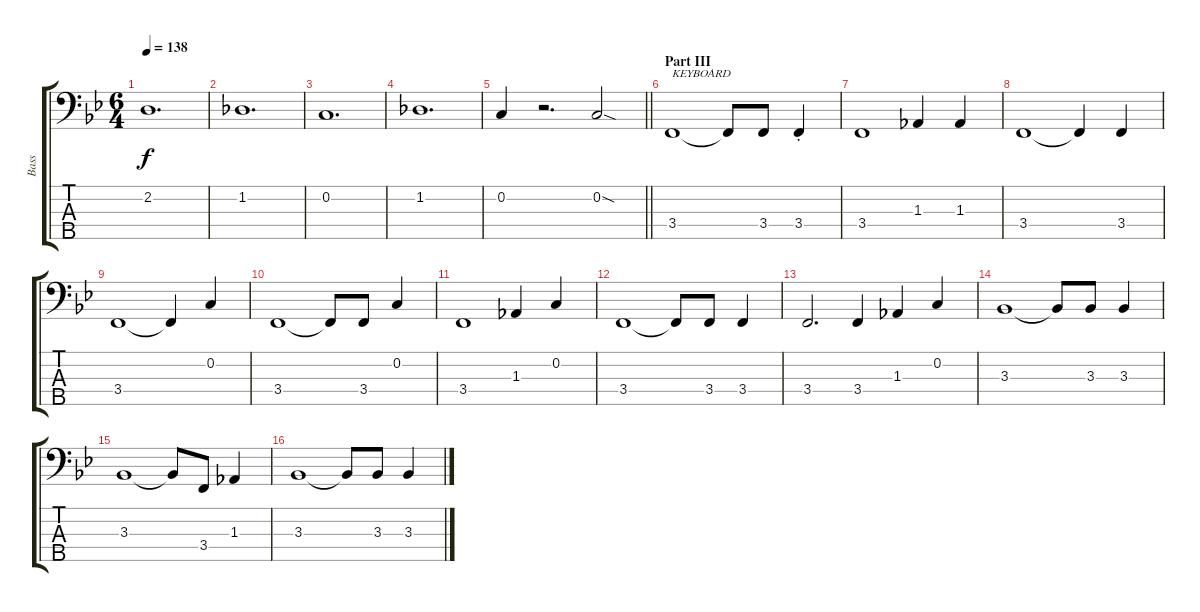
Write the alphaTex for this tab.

\track ("Bass" "Bass") {instrument electricbassfinger}
\staff {score tabs}
\tuning (F2 C2 G1 D1 A0) {hide}
\ts (6 4)
\tempo 138
\clef f4
\ks gminor
2.2.1{d dy f} |
1.2.1{d} |
0.2.1{d} |
1.2.1{d} |
\barLineRight lightlight
0.2.4 r.2{d} 0.2{sod}.2 |
\section ("" "Part III")
3.4.1{txt "KEYBOARD"} 3.4{t}.8 3.4.8 3.4{st}.4 |
3.4.1 1.3.4 1.3.4 |
3.4.1 3.4{t}.4 3.4.4 |
3.4.1 3.4{t}.4 0.2.4 |
3.4.1 3.4{t}.8 3.4.8 0.2.4 |
3.4.1 1.3.4 0.2.4 |
3.4.1 3.4{t}.8 3.4.8 3.4.4 |
3.4.2{d} 3.4.4 1.3.4 0.2.4 |
3.3.1 3.3{t}.8 3.3.8 3.3.4 |
3.3.1 3.3{t}.8 3.4.8 1.3.4 |
3.3.1 3.3{t}.8 3.3.8 3.3.4
